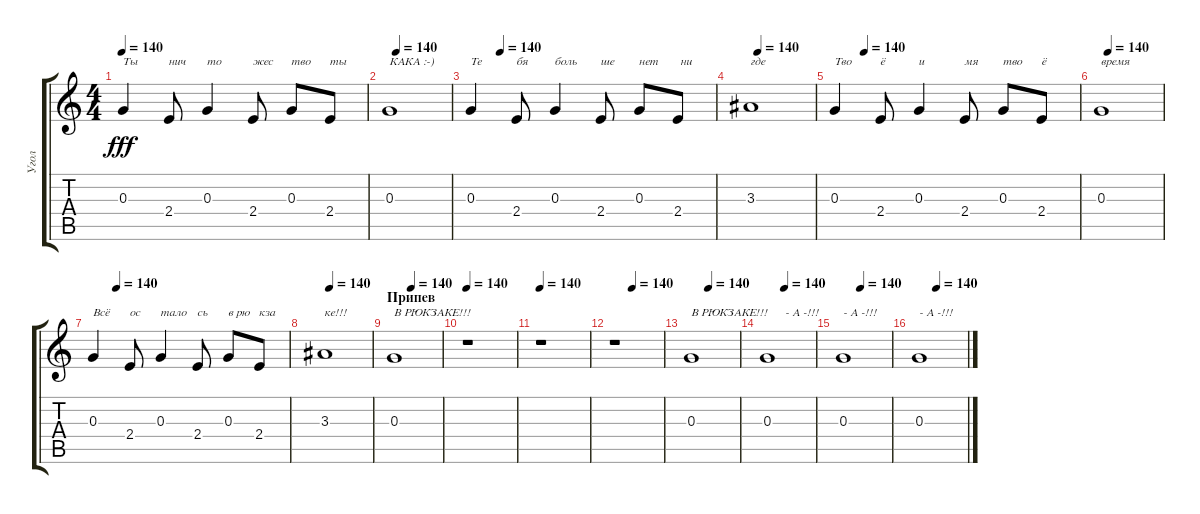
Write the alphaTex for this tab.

\track ("Угол" "Угол") {instrument electricguitarmuted}
\staff {score tabs}
\tuning (E4 B3 G3 D3 A2 E2) {hide}
\ts (4 4)
\tempo 140
\clef g2
\ks c
0.3.4{txt "Ты" dy fff} 2.4.8{txt "нич"} 0.3.4{txt "то"} 2.4.8{txt "жес"} 0.3.8{txt "тво"} 2.4.8{txt "ты"} |
\tempo (140 0.125)
0.3.1{txt "КАКА :-)"} |
\tempo (140 0.125)
0.3.4{txt "Те"} 2.4.8{txt "бя"} 0.3.4{txt "боль"} 2.4.8{txt "ше"} 0.3.8{txt "нет"} 2.4.8{txt " ни"} |
\tempo (140 0.125)
3.3.1{txt "где"} |
\tempo (140 0.125)
0.3.4{txt "Тво"} 2.4.8{txt "ё"} 0.3.4{txt "и"} 2.4.8{txt "мя"} 0.3.8{txt "тво"} 2.4.8{txt "ё"} |
\tempo (140 0.125)
0.3.1{txt "время"} |
\tempo (140 0.125)
0.3.4{txt "Всё"} 2.4.8{txt "ос"} 0.3.4{txt "тало"} 2.4.8{txt "сь"} 0.3.8{txt "в рю"} 2.4.8{txt "кза"} |
\tempo (140 0.125)
3.3.1{txt "ке!!!"} |
\section ("" "Припев")
\tempo (140 0.375)
0.3.1{txt "В РЮКЗАКЕ!!!"} |
\tempo 140
r.1 |
\tempo 140
r.1 |
\tempo (140 0.375)
r.1 |
\tempo (140 0.375)
0.3.1{txt "В РЮКЗАКЕ!!!"} |
\tempo (140 0.375)
0.3.1{txt "      - А -!!!"} |
\tempo (140 0.375)
0.3.1{txt "- А -!!!"} |
\tempo (140 0.375)
0.3.1{txt "- А -!!!"}
